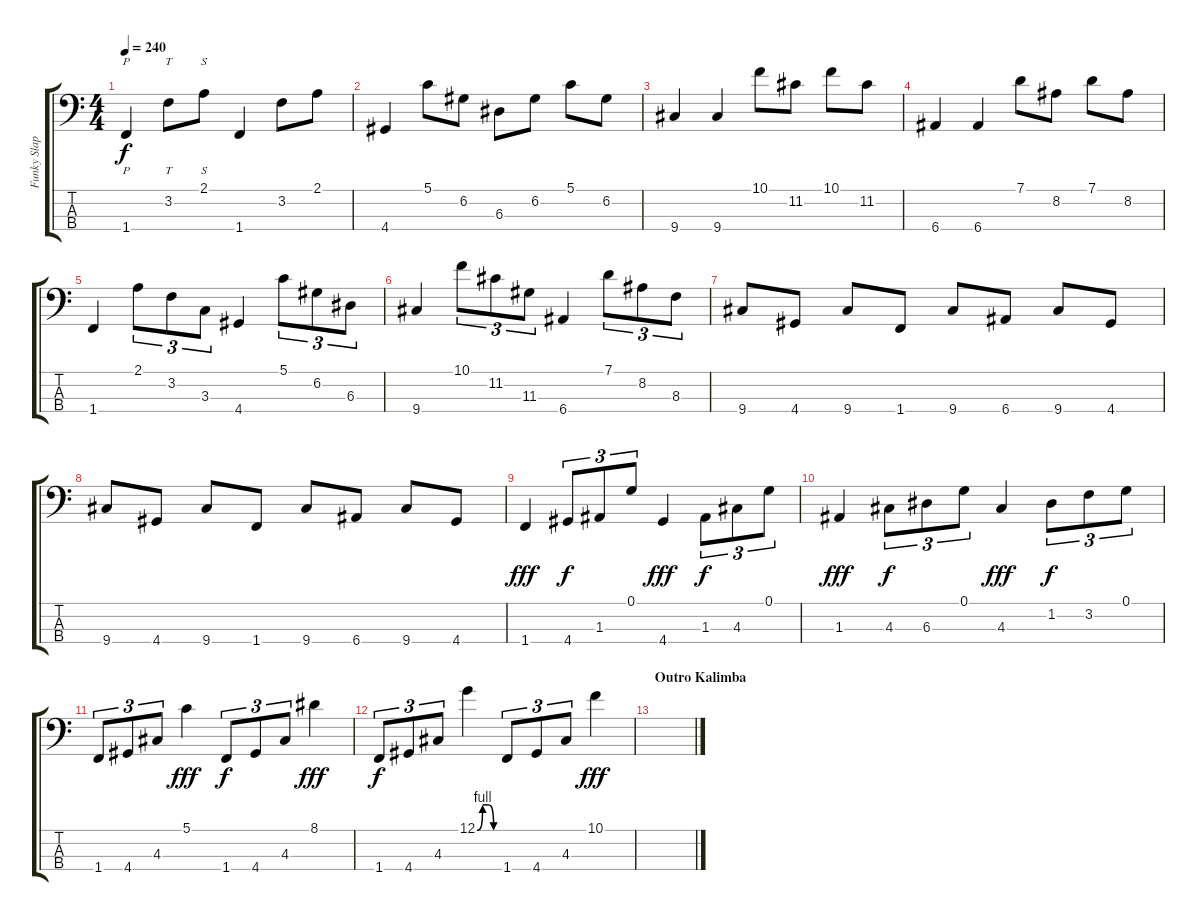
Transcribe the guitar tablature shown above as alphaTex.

\track ("Funky Slap Bass" "Funky Slap") {instrument slapbass1}
\staff {score tabs}
\tuning (G2 D2 A1 E1) {hide}
\ts (4 4)
\tempo 240
\clef f4
\ks c
1.4.4{p dy f} 3.2.8{tt} 2.1.8{s} 1.4.4 3.2.8 2.1.8 |
4.4.4 5.1.8 6.2.8 6.3.8 6.2.8 5.1.8 6.2.8 |
9.4.4 9.4.4 10.1.8 11.2.8 10.1.8 11.2.8 |
6.4.4 6.4.4 7.1.8 8.2.8 7.1.8 8.2.8 |
1.4.4 2.1.8{tu (3 2)} 3.2.8{tu (3 2)} 3.3.8{tu (3 2)} 4.4.4 5.1.8{tu (3 2)} 6.2.8{tu (3 2)} 6.3.8{tu (3 2)} |
9.4.4 10.1.8{tu (3 2)} 11.2.8{tu (3 2)} 11.3.8{tu (3 2)} 6.4.4 7.1.8{tu (3 2)} 8.2.8{tu (3 2)} 8.3.8{tu (3 2)} |
9.4.8 4.4.8 9.4.8 1.4.8 9.4.8 6.4.8 9.4.8 4.4.8 |
9.4.8 4.4.8 9.4.8 1.4.8 9.4.8 6.4.8 9.4.8 4.4.8 |
1.4.4{dy fff} 4.4.8{tu (3 2) dy f} 1.3.8{tu (3 2)} 0.1.8{tu (3 2)} 4.4.4{dy fff} 1.3.8{tu (3 2) dy f} 4.3.8{tu (3 2)} 0.1.8{tu (3 2)} |
1.3.4{dy fff} 4.3.8{tu (3 2) dy f} 6.3.8{tu (3 2)} 0.1.8{tu (3 2)} 4.3.4{dy fff} 1.2.8{tu (3 2) dy f} 3.2.8{tu (3 2)} 0.1.8{tu (3 2)} |
1.4.8{tu (3 2)} 4.4.8{tu (3 2)} 4.3.8{tu (3 2)} 5.1.4{dy fff} 1.4.8{tu (3 2) dy f} 4.4.8{tu (3 2)} 4.3.8{tu (3 2)} 8.1.4{dy fff} |
1.4.8{tu (3 2) dy f} 4.4.8{tu (3 2)} 4.3.8{tu (3 2)} 12.1{be (custom 0 0 15 4 30 4 45 0 60 0)}.4 1.4.8{tu (3 2)} 4.4.8{tu (3 2)} 4.3.8{tu (3 2)} 10.1.4{dy fff} |
\section ("" "Outro Kalimba")
